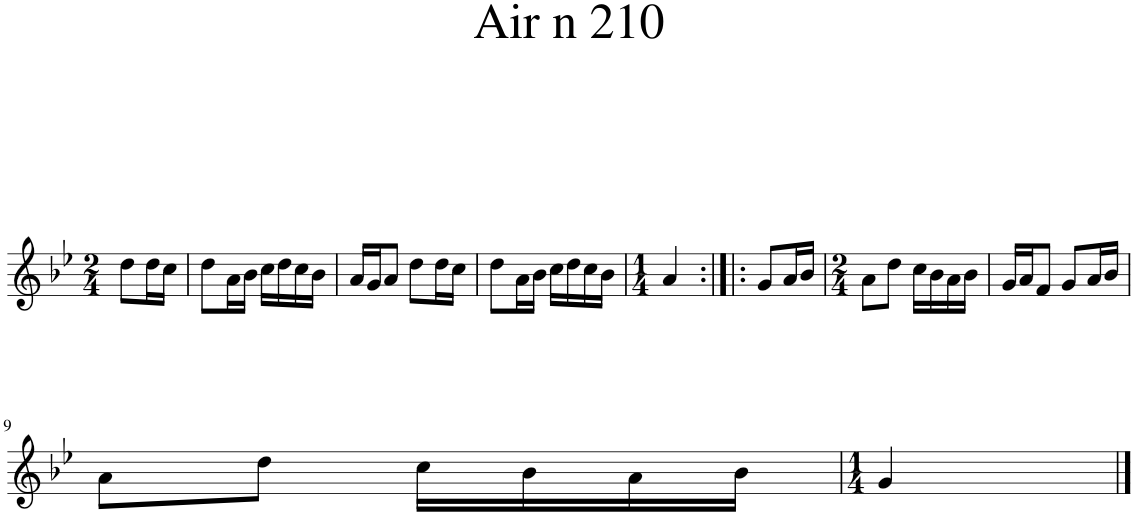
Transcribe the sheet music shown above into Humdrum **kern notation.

**kern
*part1
*staff1
*I"Piano
*I'Pno.
*clefG2
*k[b-e-]
*M2/4
=1
8dd\L
16dd\L
16cc\JJ
=2
8dd\L
16a\L
16b-\JJ
16cc\LL
16dd\
16cc\
16b-\JJ
=3
16a/LL
16g/J
8a/J
8dd\L
16dd\L
16cc\JJ
=4
8dd\L
16a\L
16b-\JJ
16cc\LL
16dd\
16cc\
16b-\JJ
=5
*M1/4
4a/
=6:|!|:
8g/L
16a/L
16b-/JJ
=7
*M2/4
8a\L
8dd\J
16cc\LL
16b-\
16a\
16b-\JJ
=8
16g/LL
16a/J
8f/J
8g/L
16a/L
16b-/JJ
!!LO:LB:g=z
=9
8a\L
8dd\J
16cc\LL
16b-\
16a\
16b-\JJ
=10
*M1/4
4g/
==
*-
